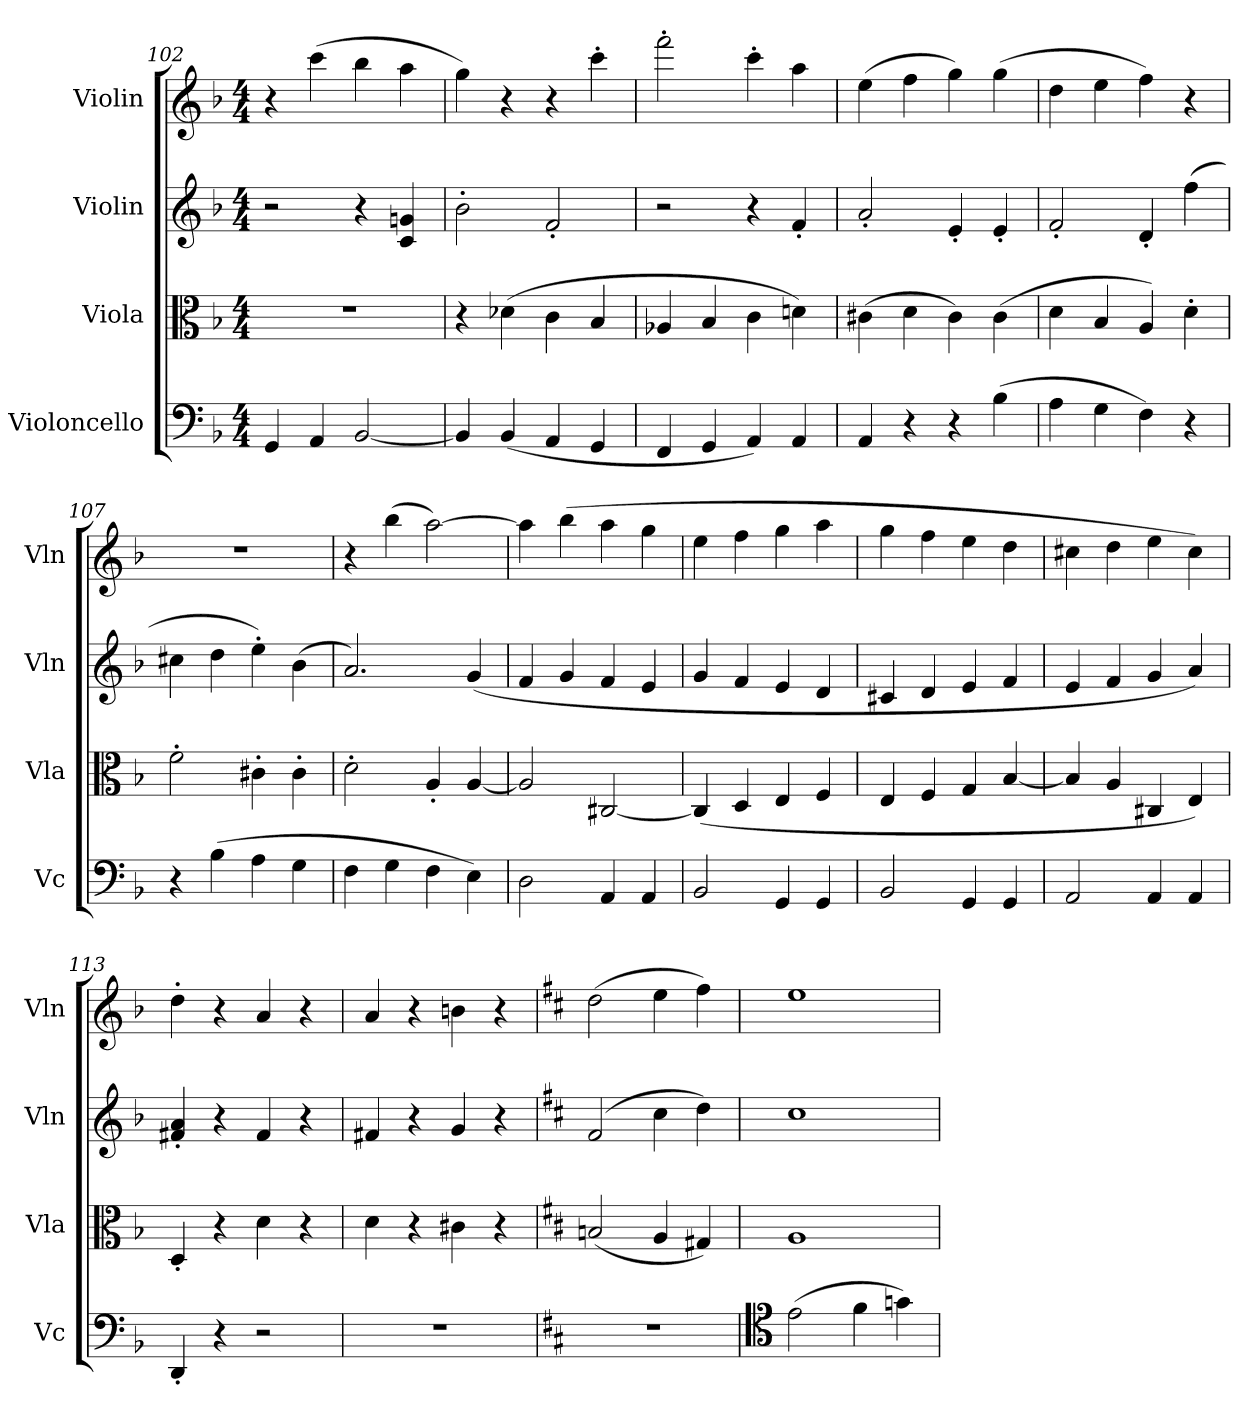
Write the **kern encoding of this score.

**kern	**kern	**kern	**kern
*part4	*part3	*part2	*part1
*staff4	*staff3	*staff2	*staff1
*I"Violoncello	*I"Viola	*I"Violin	*I"Violin
*I'Vc	*I'Vla	*I'Vln	*I'Vln
*clefF4	*clefC3	*clefG2	*clefG2
*k[b-]	*k[b-]	*k[b-]	*k[b-]
*M4/4	*M4/4	*M4/4	*M4/4
=102	=102	=102	=102
4GG/	1r	2r	4r
4AA/	.	.	(4ccc\
[2BB-/	.	4r	4bb-\
.	.	4c/ 4gn/	4aa\
=103	=103	=103	=103
4BB-/]	4r	2b-'\	4gg\)
(4BB-/	(4d-X\	.	4r
4AA/	4c\	2f'/	4r
4GG/	4B-/	.	4ccc'\
=104	=104	=104	=104
4FF/	4A-X/	2r	2fff'\
4GG/	4B-/	.	.
4AA/)	4c\	4r	4ccc'\
4AA/	4dn\)	4f'/	4aa\
=105	=105	=105	=105
4AA/	(4c#X\	2a'/	(4ee\
4r	4d\	.	4ff\
4r	4c#\)	4e'/	4gg\)
(4B-\	(4c#\	4e'/	(4gg\
=106	=106	=106	=106
4A\	4d\	2f'/	4dd\
4G\	4B-/	.	4ee\
4F\)	4A/)	4d'/	4ff\)
4r	4d'\	(4ff\	4r
=107	=107	=107	=107
4r	2f'\	4cc#X\	1r
(4B-\	.	4dd\	.
4A\	4c#X'\	4ee'\)	.
4G\	4c#'\	(4b-\	.
=108	=108	=108	=108
4F\	2d'\	2.a/)	4r
4G\	.	.	(4bb-\
4F\	4A'/	.	[2aa\)
4E\)	[4A/	(4g/	.
=109	=109	=109	=109
2D\	2A/]	4f/	4aa\]
.	.	4g/	(4bb-\
4AA/	[2C#X/	4f/	4aa\
4AA/	.	4e/	4gg\
=110	=110	=110	=110
2BB-/	(4C#/]	4g/	4ee\
.	4D/	4f/	4ff\
4GG/	4E/	4e/	4gg\
4GG/	4F/	4d/	4aa\
=111	=111	=111	=111
2BB-/	4E/	4c#X/	4gg\
.	4F/	4d/	4ff\
4GG/	4G/	4e/	4ee\
4GG/	[4B-/	4f/	4dd\
=112	=112	=112	=112
2AA/	4B-/]	4e/	4cc#X\
.	4A/	4f/	4dd\
4AA/	4C#X/	4g/	4ee\
4AA/	4E/)	4a/)	4cc#\)
=113	=113	=113	=113
4DD'/	4D'/	4f#X'/ 4a'/	4dd'\
4r	4r	4r	4r
2r	4d\	4f#/	4a/
.	4r	4r	4r
=114	=114	=114	=114
1r	4d\	4f#X/	4a/
.	4r	4r	4r
.	4c#X\	4g/	4bn\
.	4r	4r	4r
=115	=115	=115	=115
*k[f#c#]	*k[f#c#]	*k[f#c#]	*k[f#c#]
1r	(2Bn/	(2f#/	(2dd\
.	4A/	4cc#\	4ee\
.	4G#X/)	4dd\)	4ff#\)
=116	=116	=116	=116
*clefC4	*	*	*
(2e\	1A	1cc#	1ee
4f#\	.	.	.
4gn\)	.	.	.
=	=	=	=
*-	*-	*-	*-
